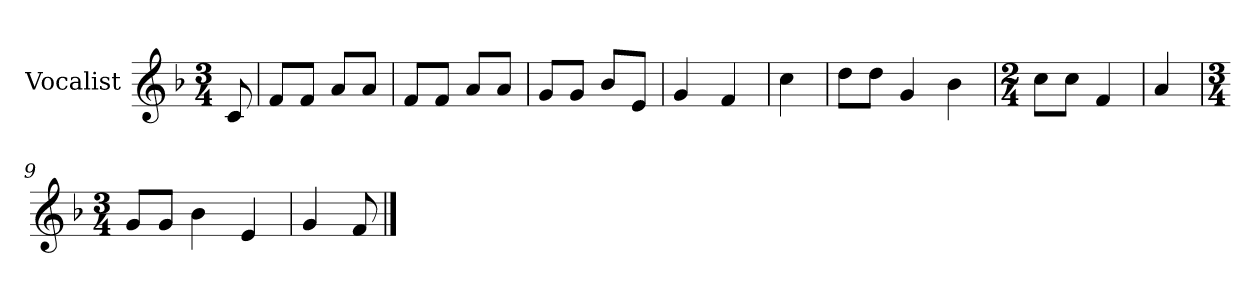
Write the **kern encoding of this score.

**kern
*part1
*staff1
*I"Vocalist
*k[b-]
*F:
*M3/4
=
8c
=1
8fL
8fJ
8aL
8aJ
=2
8fL
8fJ
8aL
8aJ
=3
8gL
8gJ
8b-L
8eJ
=4
4g
4f
=5
4cc
=6
8ddL
8ddJ
4g
4b-
=7
*M2/4
8ccL
8ccJ
4f
=8
4a
=9
*M3/4
8gL
8gJ
4b-
4e
=10
4g
8f
==
*-
